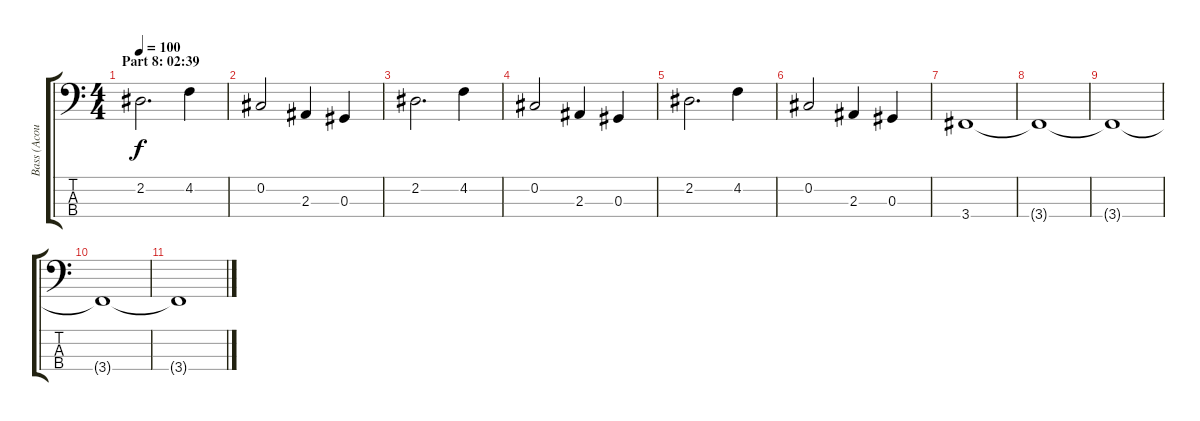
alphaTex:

\track ("Bass (Acoustic)" "Bass (Acou") {instrument acousticbass}
\staff {score tabs}
\tuning (Gb2 Db2 Ab1 Eb1) {hide}
\ts (4 4)
\section ("" "Part 8: 02:39")
\tempo 100
\clef f4
\ks c
2.2.2{d dy f} 4.2.4 |
0.2.2 2.3.4 0.3.4 |
2.2.2{d} 4.2.4 |
0.2.2 2.3.4 0.3.4 |
2.2.2{d} 4.2.4 |
0.2.2 2.3.4 0.3.4 |
3.4.1 |
3.4{t}.1{volume 0} |
3.4{t}.1 |
3.4{t}.1 |
3.4{t}.1
